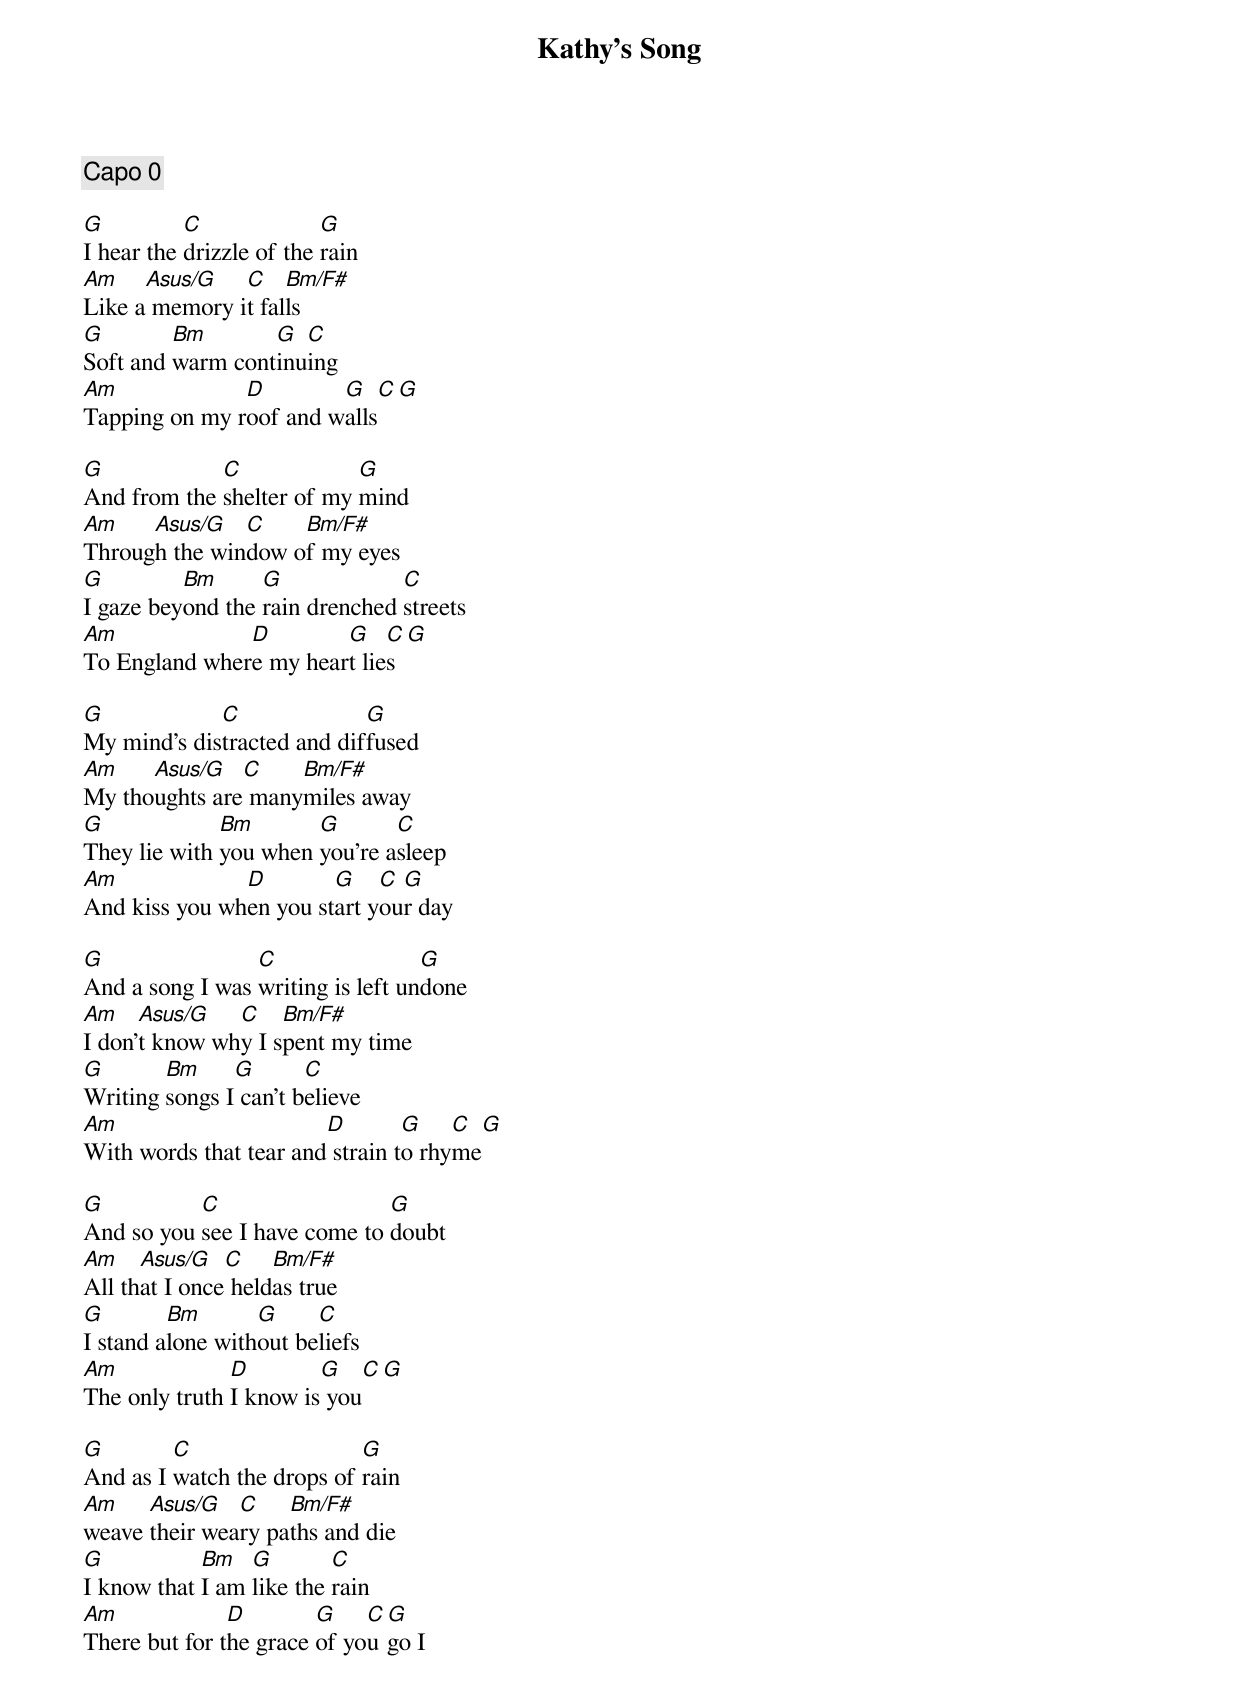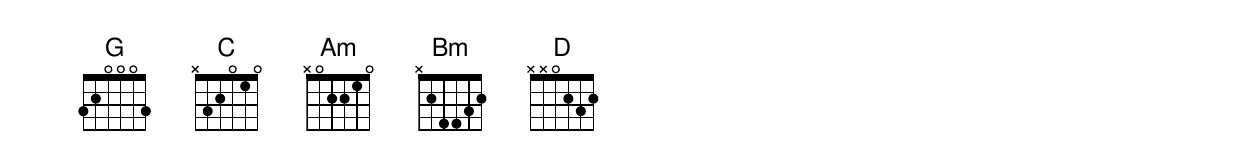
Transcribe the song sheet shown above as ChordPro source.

{title:Kathy's Song}
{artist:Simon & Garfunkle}
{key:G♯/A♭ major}
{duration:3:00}
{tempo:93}
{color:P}

{comment: Capo 0}

[G]I hear the [C]drizzle of the [G]rain
[Am]Like a[Asus/G] memory i[C]t fal[Bm/F#]ls
[G]Soft and [Bm]warm cont[G]inu[C]ing
[Am]Tapping on my r[D]oof and w[G]alls[C][G]

[G]And from the [C]shelter of my [G]mind
[Am]Throug[Asus/G]h the win[C]dow o[Bm/F#]f my eyes
[G]I gaze bey[Bm]ond the [G]rain drenched [C]streets
[Am]To England wher[D]e my hear[G]t lie[C]s[G]

[G]My mind's dis[C]tracted and dif[G]fused
[Am]My tho[Asus/G]ughts are[C] many[Bm/F#]miles away
[G]They lie with [Bm]you when [G]you're a[C]sleep
[Am]And kiss you wh[D]en you st[G]art y[C]ou[G]r day

[G]And a song I was [C]writing is left un[G]done
[Am]I don'[Asus/G]t know wh[C]y I s[Bm/F#]pent my time
[G]Writing [Bm]songs I[G] can't b[C]elieve
[Am]With words that tear and[D] strain t[G]o rhy[C]me[G]

[G]And so you [C]see I have come to [G]doubt
[Am]All th[Asus/G]at I once[C] held[Bm/F#]as true
[G]I stand a[Bm]lone with[G]out be[C]liefs
[Am]The only truth [D]I know is[G] you[C][G]

[G]And as I [C]watch the drops of [G]rain
[Am]weave [Asus/G]their wea[C]ry pa[Bm/F#]ths and die
[G]I know that [Bm]I am [G]like the [C]rain
[Am]There but for t[D]he grace [G]of yo[C]u [G]go I
